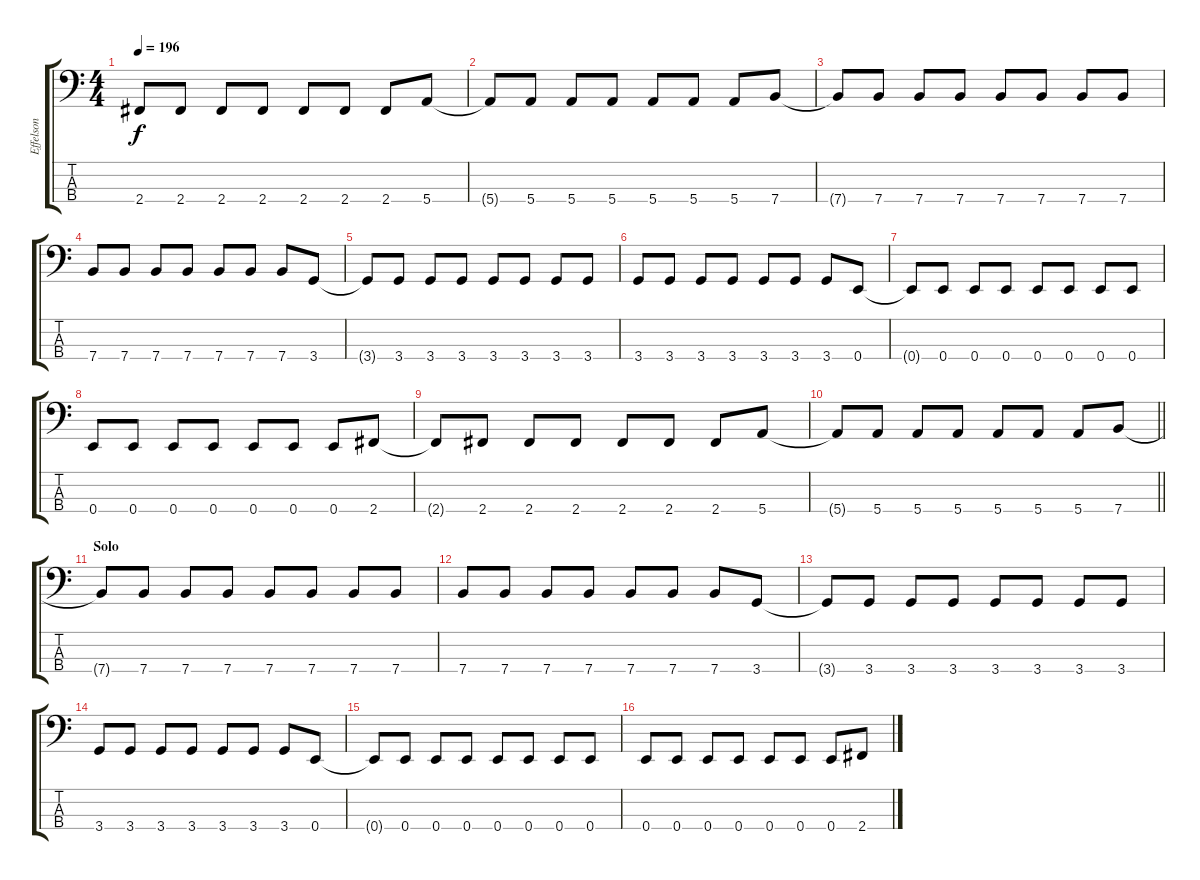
\track ("Effelson" "Effelson") {instrument electricbasspick}
\staff {score tabs}
\tuning (G2 D2 A1 E1) {hide}
\ts (4 4)
\tempo 196
\clef f4
\ks c
2.4{t}.8{dy f} 2.4.8 2.4.8 2.4.8 2.4.8 2.4.8 2.4.8 5.4.8 |
5.4{t}.8 5.4.8 5.4.8 5.4.8 5.4.8 5.4.8 5.4.8 7.4.8 |
7.4{t}.8 7.4.8 7.4.8 7.4.8 7.4.8 7.4.8 7.4.8 7.4.8 |
7.4.8 7.4.8 7.4.8 7.4.8 7.4.8 7.4.8 7.4.8 3.4.8 |
3.4{t}.8 3.4.8 3.4.8 3.4.8 3.4.8 3.4.8 3.4.8 3.4.8 |
3.4.8 3.4.8 3.4.8 3.4.8 3.4.8 3.4.8 3.4.8 0.4.8 |
0.4{t}.8 0.4.8 0.4.8 0.4.8 0.4.8 0.4.8 0.4.8 0.4.8 |
0.4.8 0.4.8 0.4.8 0.4.8 0.4.8 0.4.8 0.4.8 2.4.8 |
2.4{t}.8 2.4.8 2.4.8 2.4.8 2.4.8 2.4.8 2.4.8 5.4.8 |
\barLineRight lightlight
5.4{t}.8 5.4.8 5.4.8 5.4.8 5.4.8 5.4.8 5.4.8 7.4.8 |
\section ("" "Solo")
7.4{t}.8 7.4.8 7.4.8 7.4.8 7.4.8 7.4.8 7.4.8 7.4.8 |
7.4.8 7.4.8 7.4.8 7.4.8 7.4.8 7.4.8 7.4.8 3.4.8 |
3.4{t}.8 3.4.8 3.4.8 3.4.8 3.4.8 3.4.8 3.4.8 3.4.8 |
3.4.8 3.4.8 3.4.8 3.4.8 3.4.8 3.4.8 3.4.8 0.4.8 |
0.4{t}.8 0.4.8 0.4.8 0.4.8 0.4.8 0.4.8 0.4.8 0.4.8 |
0.4.8 0.4.8 0.4.8 0.4.8 0.4.8 0.4.8 0.4.8 2.4.8
